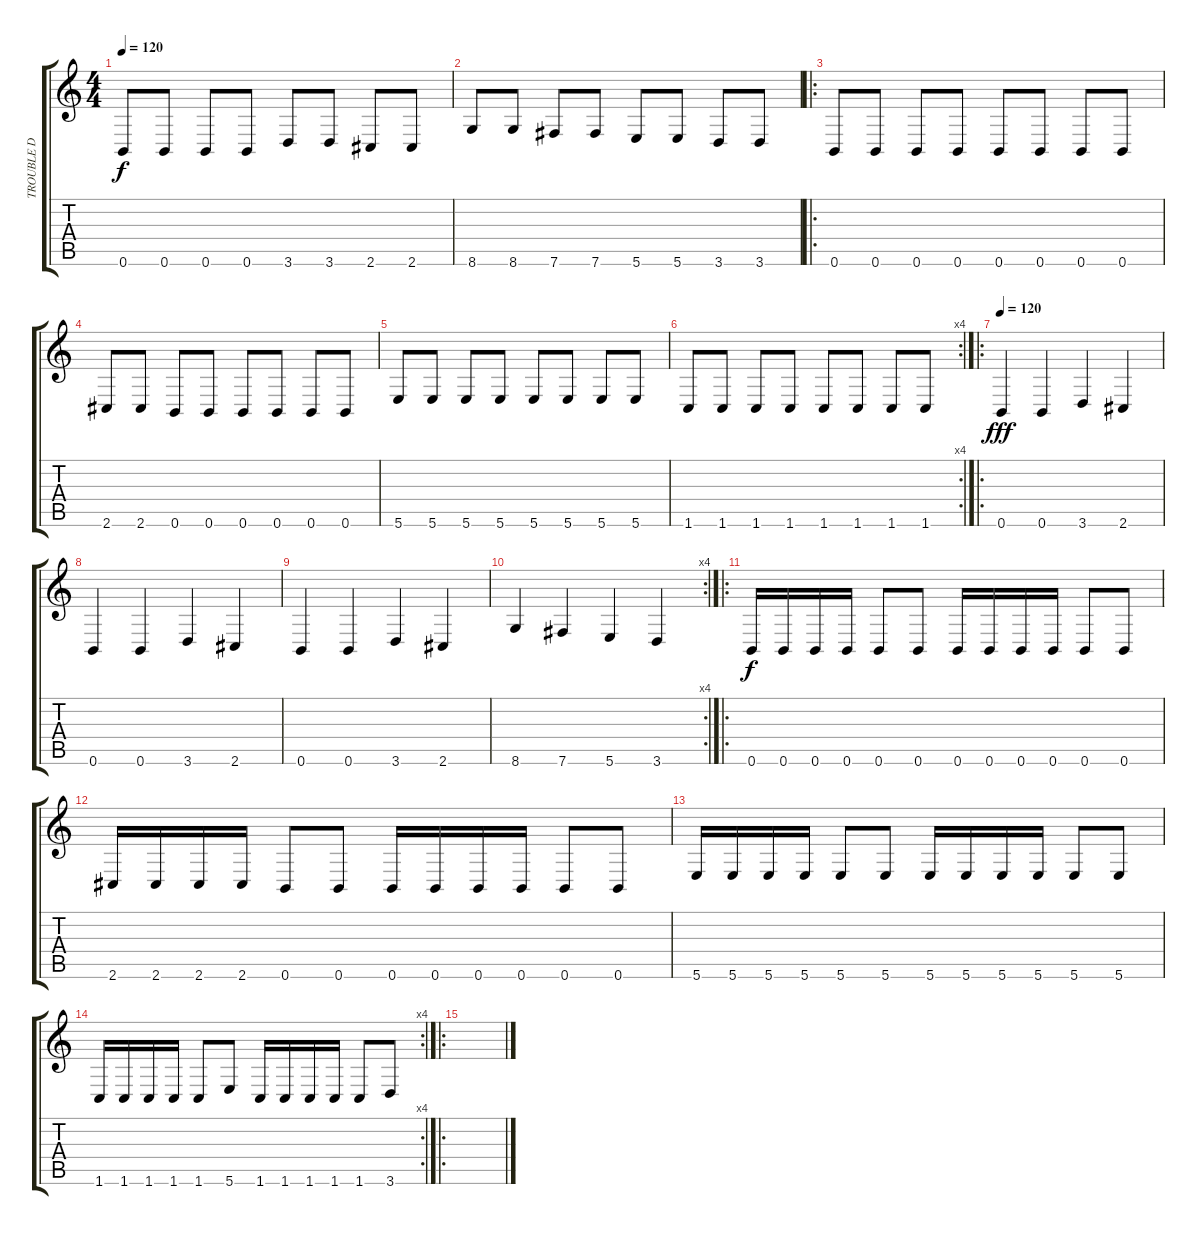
\track ("TROUBLE D" "TROUBLE D") {instrument electricbassfinger}
\staff {score tabs}
\tuning (Db4 Ab3 E3 B2 Gb2 B1) {hide}
\ts (4 4)
\tempo 120
\clef g2
\ks c
0.6.8{dy f} 0.6.8 0.6.8 0.6.8 3.6.8 3.6.8 2.6.8 2.6.8 |
8.6.8 8.6.8 7.6.8 7.6.8 5.6.8 5.6.8 3.6.8 3.6.8 |
\ro
0.6.8 0.6.8 0.6.8 0.6.8 0.6.8 0.6.8 0.6.8 0.6.8 |
2.6.8 2.6.8 0.6.8 0.6.8 0.6.8 0.6.8 0.6.8 0.6.8 |
5.6.8 5.6.8 5.6.8 5.6.8 5.6.8 5.6.8 5.6.8 5.6.8 |
\rc 4
1.6.8 1.6.8 1.6.8 1.6.8 1.6.8 1.6.8 1.6.8 1.6.8 |
\ro
\tempo 120
0.6.4{dy fff} 0.6.4 3.6.4 2.6.4 |
0.6.4 0.6.4 3.6.4 2.6.4 |
0.6.4 0.6.4 3.6.4 2.6.4 |
\rc 4
8.6.4 7.6.4 5.6.4 3.6.4 |
\ro
0.6.16{dy f} 0.6.16 0.6.16 0.6.16 0.6.8 0.6.8 0.6.16 0.6.16 0.6.16 0.6.16 0.6.8 0.6.8 |
2.6.16 2.6.16 2.6.16 2.6.16 0.6.8 0.6.8 0.6.16 0.6.16 0.6.16 0.6.16 0.6.8 0.6.8 |
5.6.16 5.6.16 5.6.16 5.6.16 5.6.8 5.6.8 5.6.16 5.6.16 5.6.16 5.6.16 5.6.8 5.6.8 |
\rc 4
1.6.16 1.6.16 1.6.16 1.6.16 1.6.8 5.6.8 1.6.16 1.6.16 1.6.16 1.6.16 1.6.8 3.6.8 |
\ro
